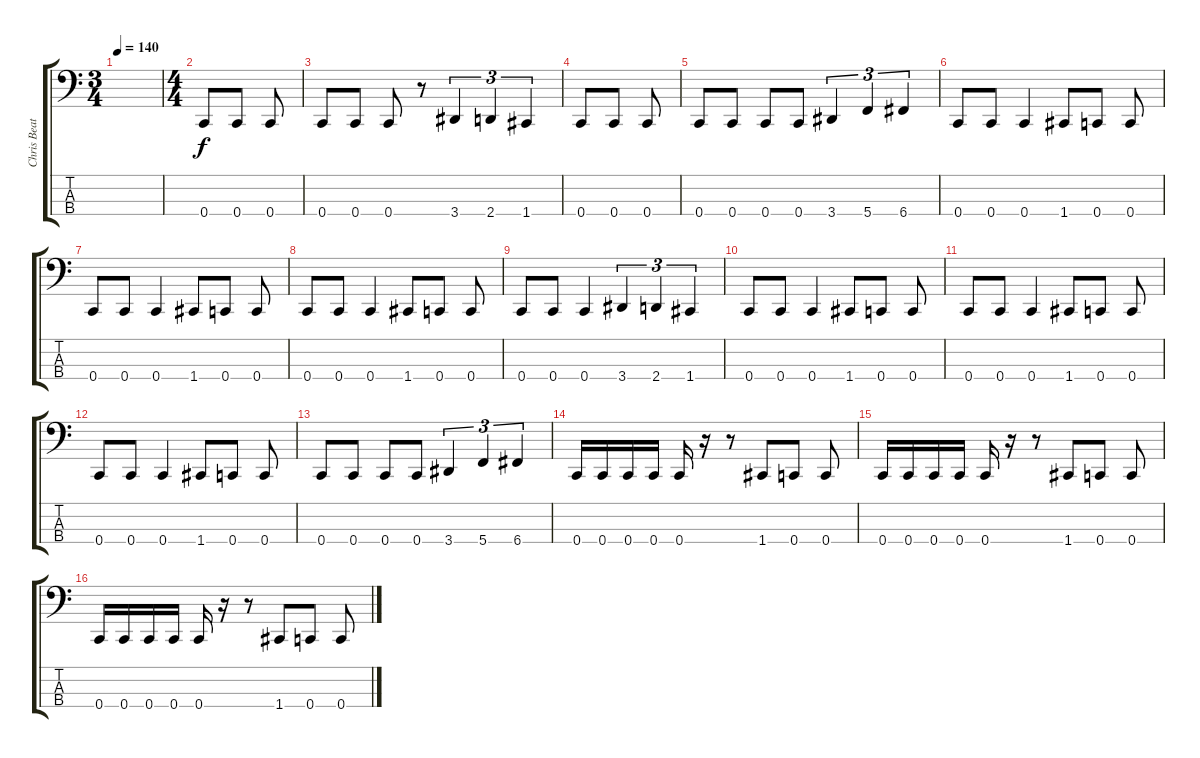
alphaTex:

\track ("Chris Beattie" "Chris Beat") {instrument electricbasspick}
\staff {score tabs}
\tuning (F2 C2 G1 C1) {hide}
\ts (3 4)
\tempo 140
\clef f4
\ks c
|
\ts (4 4)
0.4.8 0.4.8 0.4.8 |
0.4.8 0.4.8 0.4.8 r.8 3.4.4{tu (3 2)} 2.4.4{tu (3 2)} 1.4.4{tu (3 2)} |
0.4.8 0.4.8 0.4.8 |
0.4.8 0.4.8 0.4.8 0.4.8 3.4.4{tu (3 2)} 5.4.4{tu (3 2)} 6.4.4{tu (3 2)} |
0.4.8 0.4.8 0.4.4 1.4.8 0.4.8 0.4.8 |
0.4.8 0.4.8 0.4.4 1.4.8 0.4.8 0.4.8 |
0.4.8 0.4.8 0.4.4 1.4.8 0.4.8 0.4.8 |
0.4.8 0.4.8 0.4.4 3.4.4{tu (3 2)} 2.4.4{tu (3 2)} 1.4.4{tu (3 2)} |
0.4.8 0.4.8 0.4.4 1.4.8 0.4.8 0.4.8 |
0.4.8 0.4.8 0.4.4 1.4.8 0.4.8 0.4.8 |
0.4.8 0.4.8 0.4.4 1.4.8 0.4.8 0.4.8 |
0.4.8 0.4.8 0.4.8 0.4.8 3.4.4{tu (3 2)} 5.4.4{tu (3 2)} 6.4.4{tu (3 2)} |
0.4.16 0.4.16 0.4.16 0.4.16 0.4.16 r.16 r.8 1.4.8 0.4.8 0.4.8 |
0.4.16 0.4.16 0.4.16 0.4.16 0.4.16 r.16 r.8 1.4.8 0.4.8 0.4.8 |
0.4.16 0.4.16 0.4.16 0.4.16 0.4.16 r.16 r.8 1.4.8 0.4.8 0.4.8
